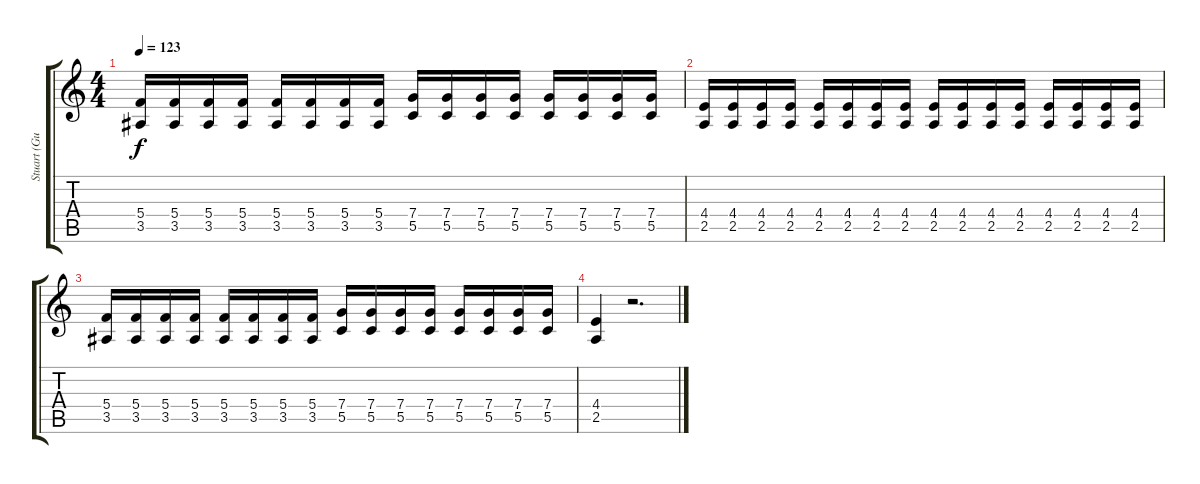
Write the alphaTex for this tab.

\track ("Stuart (Guitar)" "Stuart (Gu") {instrument distortionguitar}
\staff {score tabs}
\tuning (D4 A3 F3 C3 G2 D2) {hide}
\ts (4 4)
\tempo 123
\clef g2
\ks c
(5.4 3.5).16{dy f} (5.4 3.5).16 (5.4 3.5).16 (5.4 3.5).16 (5.4 3.5).16 (5.4 3.5).16 (5.4 3.5).16 (5.4 3.5).16 (7.4 5.5).16 (7.4 5.5).16 (7.4 5.5).16 (7.4 5.5).16 (7.4 5.5).16 (7.4 5.5).16 (7.4 5.5).16 (7.4 5.5).16 |
(4.4 2.5).16 (4.4 2.5).16 (4.4 2.5).16 (4.4 2.5).16 (4.4 2.5).16 (4.4 2.5).16 (4.4 2.5).16 (4.4 2.5).16 (4.4 2.5).16 (4.4 2.5).16 (4.4 2.5).16 (4.4 2.5).16 (4.4 2.5).16 (4.4 2.5).16 (4.4 2.5).16 (4.4 2.5).16 |
(5.4 3.5).16 (5.4 3.5).16 (5.4 3.5).16 (5.4 3.5).16 (5.4 3.5).16 (5.4 3.5).16 (5.4 3.5).16 (5.4 3.5).16 (7.4 5.5).16 (7.4 5.5).16 (7.4 5.5).16 (7.4 5.5).16 (7.4 5.5).16 (7.4 5.5).16 (7.4 5.5).16 (7.4 5.5).16 |
(4.4 2.5).4 r.2{d}
